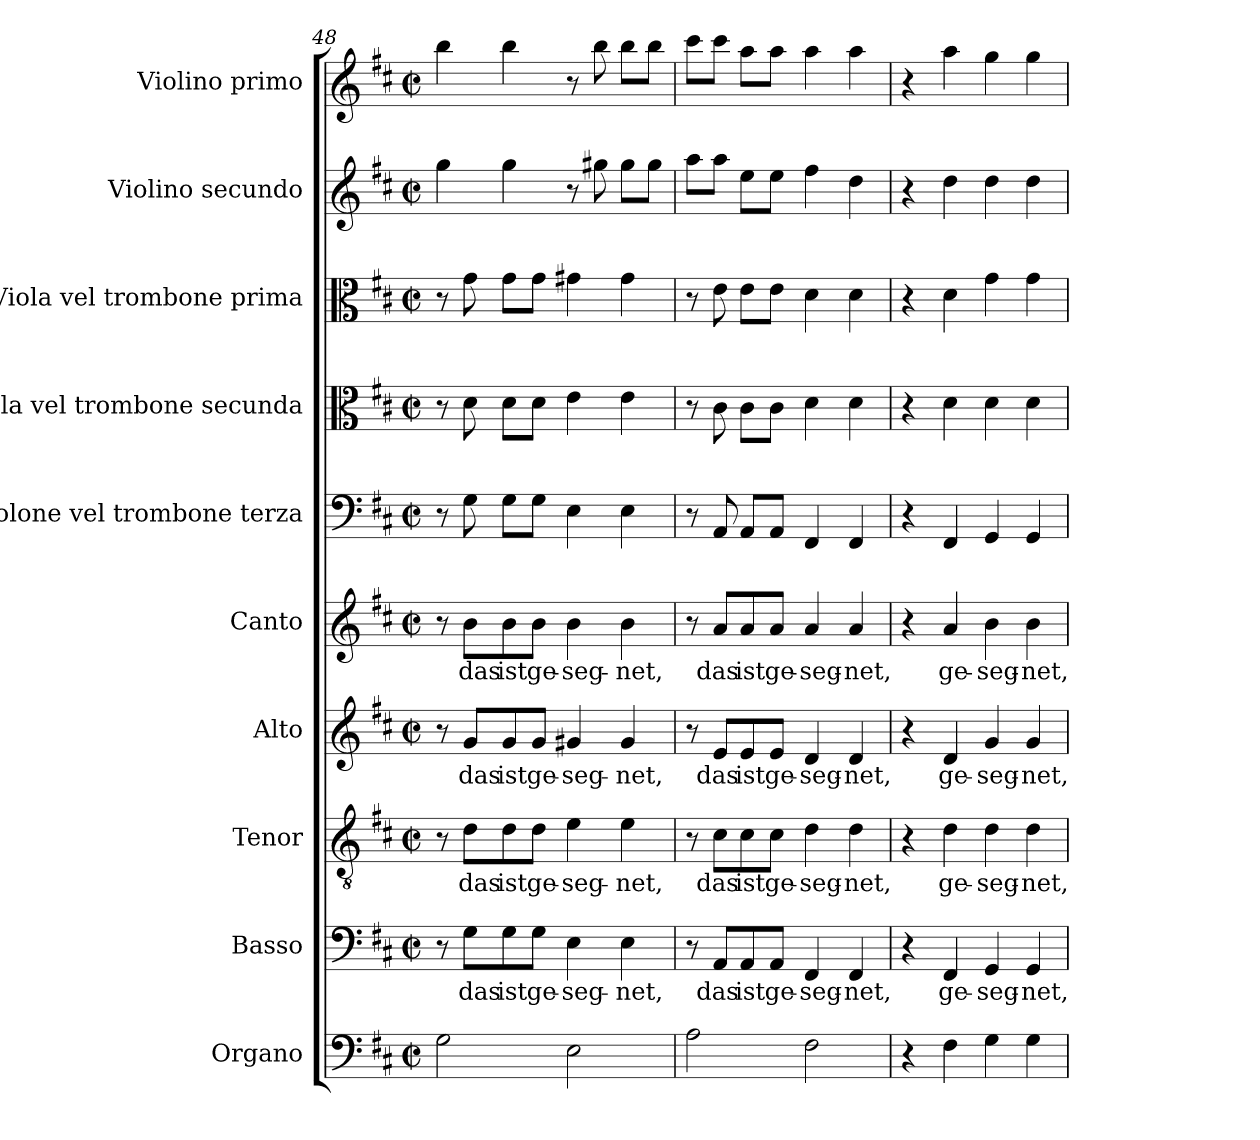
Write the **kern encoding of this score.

**kern	**kern	**text	**kern	**text	**kern	**text	**kern	**text	**kern	**kern	**kern	**kern	**kern
*part10	*part9	*part9	*part8	*part8	*part7	*part7	*part6	*part6	*part5	*part4	*part3	*part2	*part1
*staff10	*staff9	*staff9	*staff8	*staff8	*staff7	*staff7	*staff6	*staff6	*staff5	*staff4	*staff3	*staff2	*staff1
*I"Organo	*I"Basso	*	*I"Tenor	*	*I"Alto	*	*I"Canto	*	*I"Violone vel trombone  terza	*I"Viola vel trombone secunda	*I"Viola vel trombone prima	*I"Violino secundo	*I"Violino primo
*	*I'B	*	*I'T	*	*I'A	*	*I'C	*	*I'Vn	*I'Va2	*I'Va1	*I'Vi2	*I'Vi1
!!LO:LB:g=z
*clefF4	*clefF4	*	*clefGv2	*	*clefG2	*	*clefG2	*	*clefF4	*clefC3	*clefC3	*clefG2	*clefG2
*k[f#c#]	*k[f#c#]	*	*k[f#c#]	*	*k[f#c#]	*	*k[f#c#]	*	*k[f#c#]	*k[f#c#]	*k[f#c#]	*k[f#c#]	*k[f#c#]
*D:	*D:	*	*D:	*	*D:	*	*D:	*	*D:	*D:	*D:	*D:	*D:
*M2/2	*M2/2	*	*M2/2	*	*M2/2	*	*M2/2	*	*M2/2	*M2/2	*M2/2	*M2/2	*M2/2
*met(c|)	*met(c|)	*	*met(c|)	*	*met(c|)	*	*met(c|)	*	*met(c|)	*met(c|)	*met(c|)	*met(c|)	*met(c|)
=48	=48	=48	=48	=48	=48	=48	=48	=48	=48	=48	=48	=48	=48
2G\	8r	.	8r	.	8r	.	8r	.	8r	8r	8r	4gg\	4bb\
!	!	!LO:LY:b	!	!	!	!	!	!	!	!	!	!	!
!	!	!	!	!LO:LY:b	!	!	!	!	!	!	!	!	!
!	!	!	!	!	!	!LO:LY:b	!	!	!	!	!	!	!
!	!	!	!	!	!	!	!	!LO:LY:b	!	!	!	!	!
.	8G\L	das	8d\L	das	8g/L	das	8b\L	das	8G\	8d\	8g\	.	.
!	!	!LO:LY:b	!	!	!	!	!	!	!	!	!	!	!
!	!	!	!	!LO:LY:b	!	!	!	!	!	!	!	!	!
!	!	!	!	!	!	!LO:LY:b	!	!	!	!	!	!	!
!	!	!	!	!	!	!	!	!LO:LY:b	!	!	!	!	!
.	8G\	ist	8d\	ist	8g/	ist	8b\	ist	8G\L	8d\L	8g\L	4gg\	4bb\
!	!	!LO:LY:b	!	!	!	!	!	!	!	!	!	!	!
!	!	!	!	!LO:LY:b	!	!	!	!	!	!	!	!	!
!	!	!	!	!	!	!LO:LY:b	!	!	!	!	!	!	!
!	!	!	!	!	!	!	!	!LO:LY:b	!	!	!	!	!
.	8G\J	ge-	8d\J	ge-	8g/J	ge-	8b\J	ge-	8G\J	8d\J	8g\J	.	.
!	!	!LO:LY:b	!	!	!	!	!	!	!	!	!	!	!
!	!	!	!	!LO:LY:b	!	!	!	!	!	!	!	!	!
!	!	!	!	!	!	!LO:LY:b	!	!	!	!	!	!	!
!	!	!	!	!	!	!	!	!LO:LY:b	!	!	!	!	!
2E\	4E\	-seg-	4e\	-seg-	4g#X/	-seg-	4b\	-seg-	4E\	4e\	4g#X\	8r	8r
.	.	.	.	.	.	.	.	.	.	.	.	8gg#X\	8bb\
!	!	!LO:LY:b	!	!	!	!	!	!	!	!	!	!	!
!	!	!	!	!LO:LY:b	!	!	!	!	!	!	!	!	!
!	!	!	!	!	!	!LO:LY:b	!	!	!	!	!	!	!
!	!	!	!	!	!	!	!	!LO:LY:b	!	!	!	!	!
.	4E\	-net,	4e\	-net,	4g#/	-net,	4b\	-net,	4E\	4e\	4g#\	8gg#\L	8bb\L
.	.	.	.	.	.	.	.	.	.	.	.	8gg#\J	8bb\J
=49	=49	=49	=49	=49	=49	=49	=49	=49	=49	=49	=49	=49	=49
2A\	8r	.	8r	.	8r	.	8r	.	8r	8r	8r	8aa\L	8ccc#\L
!	!	!LO:LY:b	!	!	!	!	!	!	!	!	!	!	!
!	!	!	!	!LO:LY:b	!	!	!	!	!	!	!	!	!
!	!	!	!	!	!	!LO:LY:b	!	!	!	!	!	!	!
!	!	!	!	!	!	!	!	!LO:LY:b	!	!	!	!	!
.	8AA/L	das	8c#\L	das	8e/L	das	8a/L	das	8AA/	8c#\	8e\	8aa\J	8ccc#\J
!	!	!LO:LY:b	!	!	!	!	!	!	!	!	!	!	!
!	!	!	!	!LO:LY:b	!	!	!	!	!	!	!	!	!
!	!	!	!	!	!	!LO:LY:b	!	!	!	!	!	!	!
!	!	!	!	!	!	!	!	!LO:LY:b	!	!	!	!	!
.	8AA/	ist	8c#\	ist	8e/	ist	8a/	ist	8AA/L	8c#\L	8e\L	8ee\L	8aa\L
!	!	!LO:LY:b	!	!	!	!	!	!	!	!	!	!	!
!	!	!	!	!LO:LY:b	!	!	!	!	!	!	!	!	!
!	!	!	!	!	!	!LO:LY:b	!	!	!	!	!	!	!
!	!	!	!	!	!	!	!	!LO:LY:b	!	!	!	!	!
.	8AA/J	ge-	8c#\J	ge-	8e/J	ge-	8a/J	ge-	8AA/J	8c#\J	8e\J	8ee\J	8aa\J
!	!	!LO:LY:b	!	!	!	!	!	!	!	!	!	!	!
!	!	!	!	!LO:LY:b	!	!	!	!	!	!	!	!	!
!	!	!	!	!	!	!LO:LY:b	!	!	!	!	!	!	!
!	!	!	!	!	!	!	!	!LO:LY:b	!	!	!	!	!
2F#\	4FF#/	-seg-	4d\	-seg-	4d/	-seg-	4a/	-seg-	4FF#/	4d\	4d\	4ff#\	4aa\
!	!	!LO:LY:b	!	!	!	!	!	!	!	!	!	!	!
!	!	!	!	!LO:LY:b	!	!	!	!	!	!	!	!	!
!	!	!	!	!	!	!LO:LY:b	!	!	!	!	!	!	!
!	!	!	!	!	!	!	!	!LO:LY:b	!	!	!	!	!
.	4FF#/	-net,	4d\	-net,	4d/	-net,	4a/	-net,	4FF#/	4d\	4d\	4dd\	4aa\
=50	=50	=50	=50	=50	=50	=50	=50	=50	=50	=50	=50	=50	=50
4r	4r	.	4r	.	4r	.	4r	.	4r	4r	4r	4r	4r
!	!	!LO:LY:b	!	!	!	!	!	!	!	!	!	!	!
!	!	!	!	!LO:LY:b	!	!	!	!	!	!	!	!	!
!	!	!	!	!	!	!LO:LY:b	!	!	!	!	!	!	!
!	!	!	!	!	!	!	!	!LO:LY:b	!	!	!	!	!
4F#\	4FF#/	ge-	4d\	ge-	4d/	ge-	4a/	ge-	4FF#/	4d\	4d\	4dd\	4aa\
!	!	!LO:LY:b	!	!	!	!	!	!	!	!	!	!	!
!	!	!	!	!LO:LY:b	!	!	!	!	!	!	!	!	!
!	!	!	!	!	!	!LO:LY:b	!	!	!	!	!	!	!
!	!	!	!	!	!	!	!	!LO:LY:b	!	!	!	!	!
4G\	4GG/	-seg-	4d\	-seg-	4g/	-seg-	4b\	-seg-	4GG/	4d\	4g\	4dd\	4gg\
!	!	!LO:LY:b	!	!	!	!	!	!	!	!	!	!	!
!	!	!	!	!LO:LY:b	!	!	!	!	!	!	!	!	!
!	!	!	!	!	!	!LO:LY:b	!	!	!	!	!	!	!
!	!	!	!	!	!	!	!	!LO:LY:b	!	!	!	!	!
4G\	4GG/	-net,	4d\	-net,	4g/	-net,	4b\	-net,	4GG/	4d\	4g\	4dd\	4gg\
=	=	=	=	=	=	=	=	=	=	=	=	=	=
*-	*-	*-	*-	*-	*-	*-	*-	*-	*-	*-	*-	*-	*-
